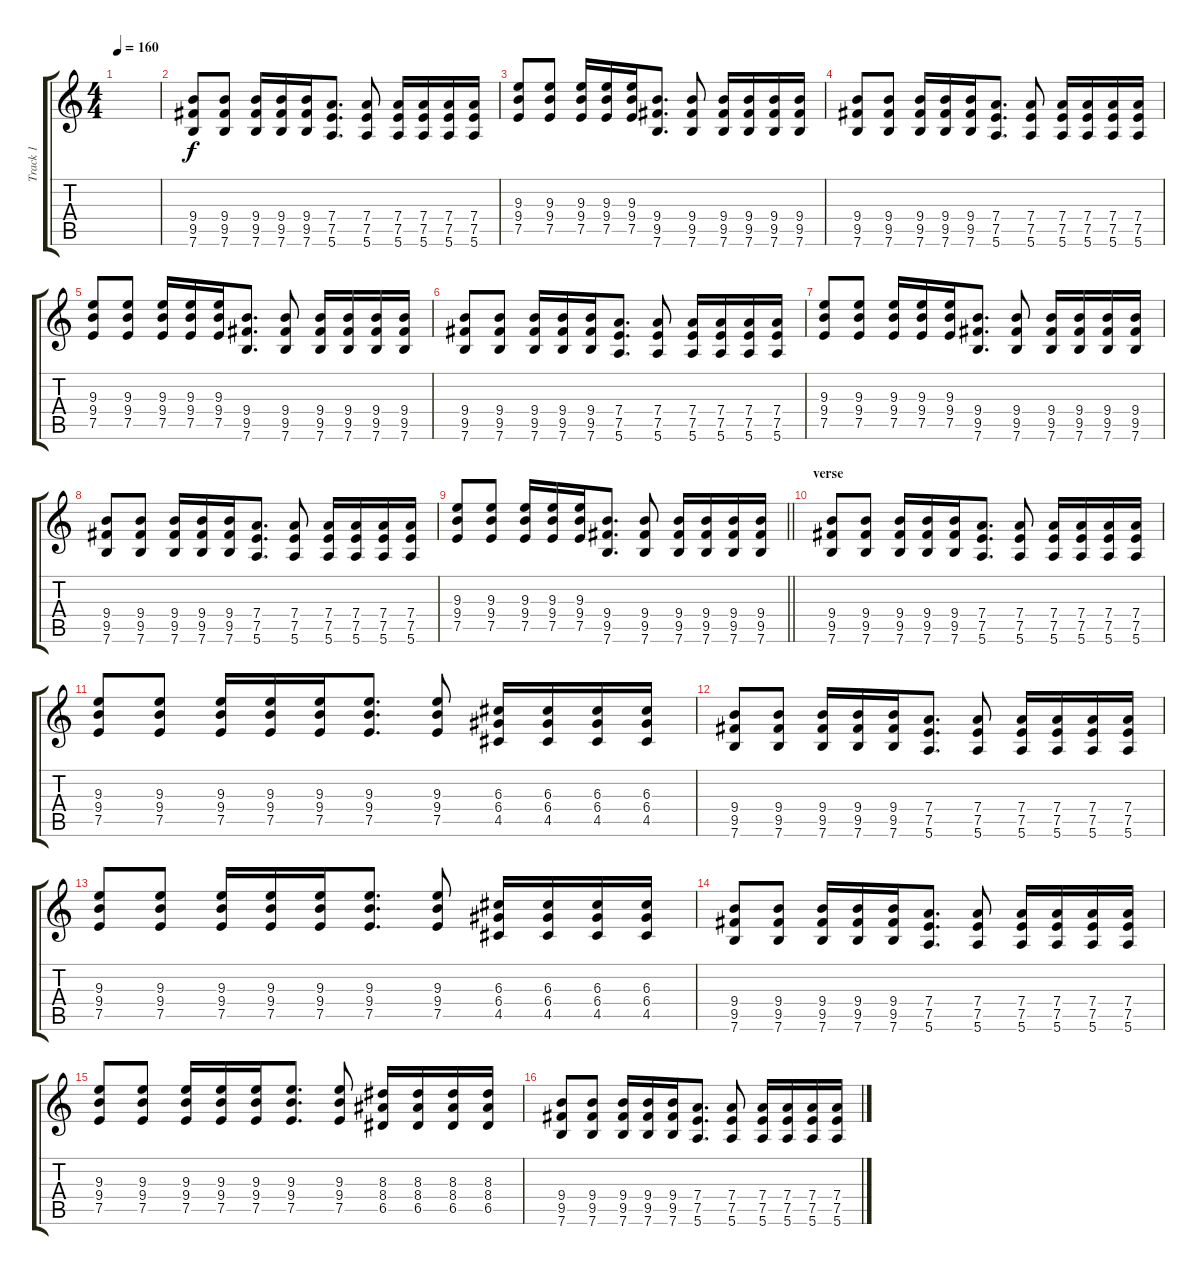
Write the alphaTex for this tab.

\track ("Track 1" "Track 1") {instrument distortionguitar}
\staff {score tabs}
\tuning (E4 B3 G3 D3 A2 E2) {hide}
\ts (4 4)
\tempo 160
\clef g2
\ks c
|
(9.4 9.5 7.6).8 (9.4 9.5 7.6).8 (9.4 9.5 7.6).16 (9.4 9.5 7.6).16 (9.4 9.5 7.6).16 (7.4 7.5 5.6).8{d} (7.4 7.5 5.6).8 (7.4 7.5 5.6).16 (7.4 7.5 5.6).16 (7.4 7.5 5.6).16 (7.4 7.5 5.6).16 |
(9.3 9.4 7.5).8 (9.3 9.4 7.5).8 (9.3 9.4 7.5).16 (9.3 9.4 7.5).16 (9.3 9.4 7.5).16 (9.4 9.5 7.6).8{d} (9.4 9.5 7.6).8 (9.4 9.5 7.6).16 (9.4 9.5 7.6).16 (9.4 9.5 7.6).16 (9.4 9.5 7.6).16 |
(9.4 9.5 7.6).8 (9.4 9.5 7.6).8 (9.4 9.5 7.6).16 (9.4 9.5 7.6).16 (9.4 9.5 7.6).16 (7.4 7.5 5.6).8{d} (7.4 7.5 5.6).8 (7.4 7.5 5.6).16 (7.4 7.5 5.6).16 (7.4 7.5 5.6).16 (7.4 7.5 5.6).16 |
(9.3 9.4 7.5).8 (9.3 9.4 7.5).8 (9.3 9.4 7.5).16 (9.3 9.4 7.5).16 (9.3 9.4 7.5).16 (9.4 9.5 7.6).8{d} (9.4 9.5 7.6).8 (9.4 9.5 7.6).16 (9.4 9.5 7.6).16 (9.4 9.5 7.6).16 (9.4 9.5 7.6).16 |
(9.4 9.5 7.6).8 (9.4 9.5 7.6).8 (9.4 9.5 7.6).16 (9.4 9.5 7.6).16 (9.4 9.5 7.6).16 (7.4 7.5 5.6).8{d} (7.4 7.5 5.6).8 (7.4 7.5 5.6).16 (7.4 7.5 5.6).16 (7.4 7.5 5.6).16 (7.4 7.5 5.6).16 |
(9.3 9.4 7.5).8 (9.3 9.4 7.5).8 (9.3 9.4 7.5).16 (9.3 9.4 7.5).16 (9.3 9.4 7.5).16 (9.4 9.5 7.6).8{d} (9.4 9.5 7.6).8 (9.4 9.5 7.6).16 (9.4 9.5 7.6).16 (9.4 9.5 7.6).16 (9.4 9.5 7.6).16 |
(9.4 9.5 7.6).8 (9.4 9.5 7.6).8 (9.4 9.5 7.6).16 (9.4 9.5 7.6).16 (9.4 9.5 7.6).16 (7.4 7.5 5.6).8{d} (7.4 7.5 5.6).8 (7.4 7.5 5.6).16 (7.4 7.5 5.6).16 (7.4 7.5 5.6).16 (7.4 7.5 5.6).16 |
\barLineRight lightlight
(9.3 9.4 7.5).8 (9.3 9.4 7.5).8 (9.3 9.4 7.5).16 (9.3 9.4 7.5).16 (9.3 9.4 7.5).16 (9.4 9.5 7.6).8{d} (9.4 9.5 7.6).8 (9.4 9.5 7.6).16 (9.4 9.5 7.6).16 (9.4 9.5 7.6).16 (9.4 9.5 7.6).16 |
\section ("" "verse")
(9.4 9.5 7.6).8 (9.4 9.5 7.6).8 (9.4 9.5 7.6).16 (9.4 9.5 7.6).16 (9.4 9.5 7.6).16 (7.4 7.5 5.6).8{d} (7.4 7.5 5.6).8 (7.4 7.5 5.6).16 (7.4 7.5 5.6).16 (7.4 7.5 5.6).16 (7.4 7.5 5.6).16 |
(9.3 9.4 7.5).8 (9.3 9.4 7.5).8 (9.3 9.4 7.5).16 (9.3 9.4 7.5).16 (9.3 9.4 7.5).16 (9.3 9.4 7.5).8{d} (9.3 9.4 7.5).8 (6.3 6.4 4.5).16 (6.3 6.4 4.5).16 (6.3 6.4 4.5).16 (6.3 6.4 4.5).16 |
(9.4 9.5 7.6).8 (9.4 9.5 7.6).8 (9.4 9.5 7.6).16 (9.4 9.5 7.6).16 (9.4 9.5 7.6).16 (7.4 7.5 5.6).8{d} (7.4 7.5 5.6).8 (7.4 7.5 5.6).16 (7.4 7.5 5.6).16 (7.4 7.5 5.6).16 (7.4 7.5 5.6).16 |
(9.3 9.4 7.5).8 (9.3 9.4 7.5).8 (9.3 9.4 7.5).16 (9.3 9.4 7.5).16 (9.3 9.4 7.5).16 (9.3 9.4 7.5).8{d} (9.3 9.4 7.5).8 (6.3 6.4 4.5).16 (6.3 6.4 4.5).16 (6.3 6.4 4.5).16 (6.3 6.4 4.5).16 |
(9.4 9.5 7.6).8 (9.4 9.5 7.6).8 (9.4 9.5 7.6).16 (9.4 9.5 7.6).16 (9.4 9.5 7.6).16 (7.4 7.5 5.6).8{d} (7.4 7.5 5.6).8 (7.4 7.5 5.6).16 (7.4 7.5 5.6).16 (7.4 7.5 5.6).16 (7.4 7.5 5.6).16 |
(9.3 9.4 7.5).8 (9.3 9.4 7.5).8 (9.3 9.4 7.5).16 (9.3 9.4 7.5).16 (9.3 9.4 7.5).16 (9.3 9.4 7.5).8{d} (9.3 9.4 7.5).8 (8.3 8.4 6.5).16 (8.3 8.4 6.5).16 (8.3 8.4 6.5).16 (8.3 8.4 6.5).16 |
(9.4 9.5 7.6).8 (9.4 9.5 7.6).8 (9.4 9.5 7.6).16 (9.4 9.5 7.6).16 (9.4 9.5 7.6).16 (7.4 7.5 5.6).8{d} (7.4 7.5 5.6).8 (7.4 7.5 5.6).16 (7.4 7.5 5.6).16 (7.4 7.5 5.6).16 (7.4 7.5 5.6).16
